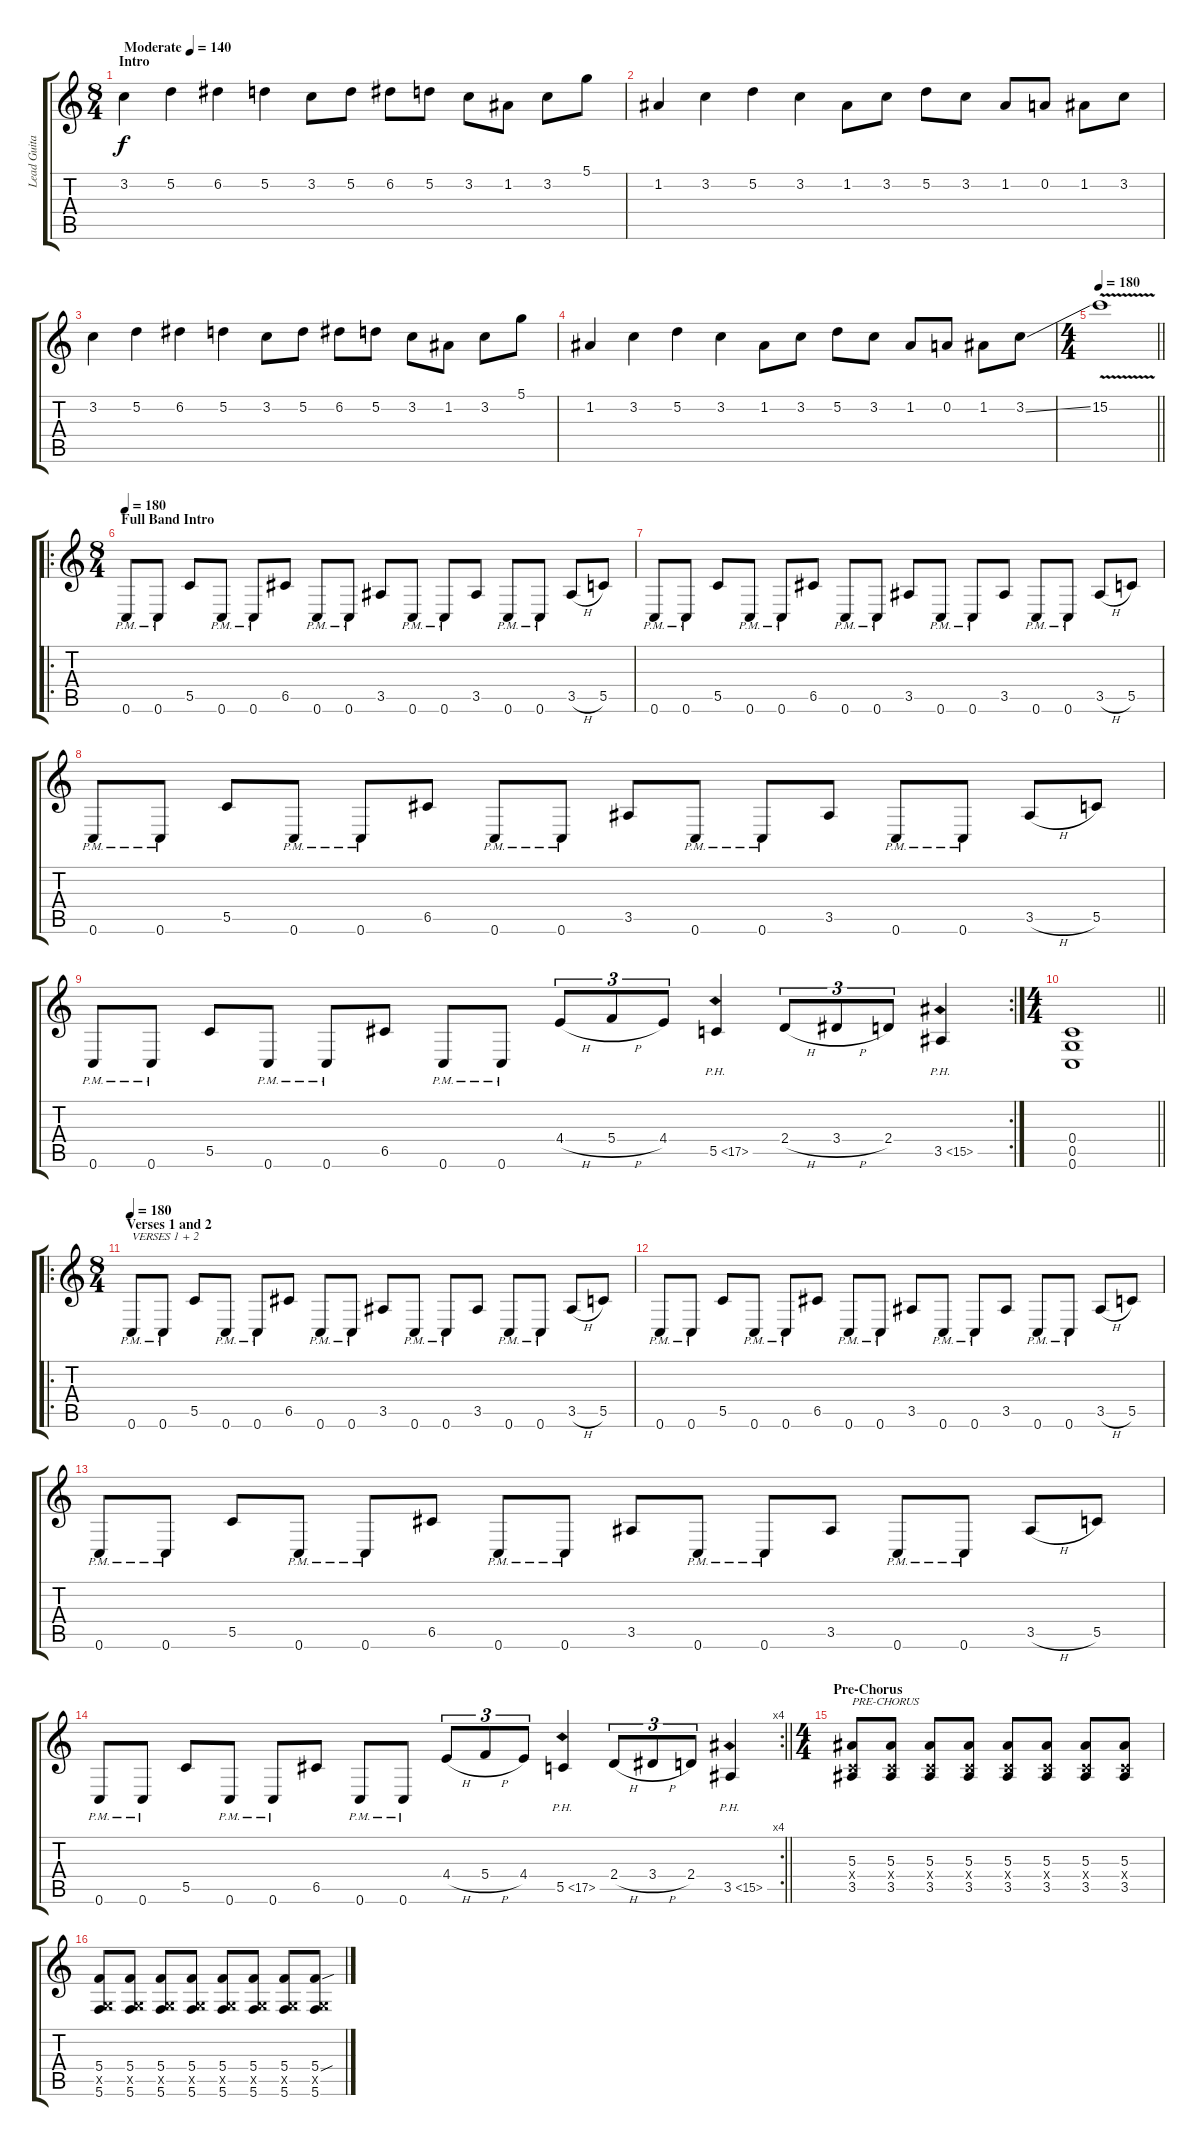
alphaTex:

\track ("Lead Guitar" "Lead Guita") {instrument distortionguitar}
\staff {score tabs}
\tuning (D4 A3 F3 C3 G2 C2) {hide}
\ts (8 4)
\section ("" "Intro")
\tempo (140 "Moderate")
\clef g2
\ks c
3.2.4{dy f instrument distortionguitar} 5.2.4 6.2.4 5.2.4 3.2.8 5.2.8 6.2.8 5.2.8 3.2.8 1.2.8 3.2.8 5.1.8 |
1.2.4 3.2.4 5.2.4 3.2.4 1.2.8 3.2.8 5.2.8 3.2.8 1.2.8 0.2.8 1.2.8 3.2.8 |
3.2.4 5.2.4 6.2.4 5.2.4 3.2.8 5.2.8 6.2.8 5.2.8 3.2.8 1.2.8 3.2.8 5.1.8 |
1.2.4 3.2.4 5.2.4 3.2.4 1.2.8 3.2.8 5.2.8 3.2.8 1.2.8 0.2.8 1.2.8 3.2{ss}.8 |
\ts (4 4)
\tempo 180
\barLineRight lightlight
15.2{v}.1{volume 12 instrument distortionguitar} |
\ro
\ts (8 4)
\section ("" "Full Band Intro")
\tempo 180
0.6{pm}.8{instrument distortionguitar} 0.6{pm}.8 5.5.8 0.6{pm}.8 0.6{pm}.8 6.5.8 0.6{pm}.8 0.6{pm}.8 3.5.8 0.6{pm}.8 0.6{pm}.8 3.5.8 0.6{pm}.8 0.6{pm}.8 3.5{h}.8 5.5.8 |
0.6{pm}.8 0.6{pm}.8 5.5.8 0.6{pm}.8 0.6{pm}.8 6.5.8 0.6{pm}.8 0.6{pm}.8 3.5.8 0.6{pm}.8 0.6{pm}.8 3.5.8 0.6{pm}.8 0.6{pm}.8 3.5{h}.8 5.5.8 |
0.6{pm}.8 0.6{pm}.8 5.5.8 0.6{pm}.8 0.6{pm}.8 6.5.8 0.6{pm}.8 0.6{pm}.8 3.5.8 0.6{pm}.8 0.6{pm}.8 3.5.8 0.6{pm}.8 0.6{pm}.8 3.5{h}.8 5.5.8 |
\rc 2
0.6{pm}.8 0.6{pm}.8 5.5.8 0.6{pm}.8 0.6{pm}.8 6.5.8 0.6{pm}.8 0.6{pm}.8 4.4{h}.8{tu (3 2)} 5.4{h}.8{tu (3 2)} 4.4.8{tu (3 2)} 5.5{ph 12}.4 2.4{h}.8{tu (3 2)} 3.4{h}.8{tu (3 2)} 2.4.8{tu (3 2)} 3.5{ph 12}.4 |
\ts (4 4)
\barLineRight lightlight
(0.4 0.5 0.6).1 |
\ro
\ts (8 4)
\section ("" "Verses 1 and 2")
\tempo 180
0.6{pm}.8{txt "VERSES 1 + 2"} 0.6{pm}.8 5.5.8 0.6{pm}.8 0.6{pm}.8 6.5.8 0.6{pm}.8 0.6{pm}.8 3.5.8 0.6{pm}.8 0.6{pm}.8 3.5.8 0.6{pm}.8 0.6{pm}.8 3.5{h}.8 5.5.8 |
0.6{pm}.8 0.6{pm}.8 5.5.8 0.6{pm}.8 0.6{pm}.8 6.5.8 0.6{pm}.8 0.6{pm}.8 3.5.8 0.6{pm}.8 0.6{pm}.8 3.5.8 0.6{pm}.8 0.6{pm}.8 3.5{h}.8 5.5.8 |
0.6{pm}.8 0.6{pm}.8 5.5.8 0.6{pm}.8 0.6{pm}.8 6.5.8 0.6{pm}.8 0.6{pm}.8 3.5.8 0.6{pm}.8 0.6{pm}.8 3.5.8 0.6{pm}.8 0.6{pm}.8 3.5{h}.8 5.5.8 |
\rc 4
\barLineRight lightlight
0.6{pm}.8 0.6{pm}.8 5.5.8 0.6{pm}.8 0.6{pm}.8 6.5.8 0.6{pm}.8 0.6{pm}.8 4.4{h}.8{tu (3 2)} 5.4{h}.8{tu (3 2)} 4.4.8{tu (3 2)} 5.5{ph 12}.4 2.4{h}.8{tu (3 2)} 3.4{h}.8{tu (3 2)} 2.4.8{tu (3 2)} 3.5{ph 12}.4 |
\ts (4 4)
\section ("" "Pre-Chorus")
(5.3 0.4{x} 3.5).8{txt "PRE-CHORUS"} (5.3 0.4{x} 3.5).8 (5.3 0.4{x} 3.5).8 (5.3 0.4{x} 3.5).8 (5.3 0.4{x} 3.5).8 (5.3 0.4{x} 3.5).8 (5.3 0.4{x} 3.5).8 (5.3 0.4{x} 3.5).8 |
(5.4 0.5{x} 5.6).8 (5.4 0.5{x} 5.6).8 (5.4 0.5{x} 5.6).8 (5.4 0.5{x} 5.6).8 (5.4 0.5{x} 5.6).8 (5.4 0.5{x} 5.6).8 (5.4 0.5{x} 5.6).8 (5.4{sou} 0.5{x} 5.6).8
